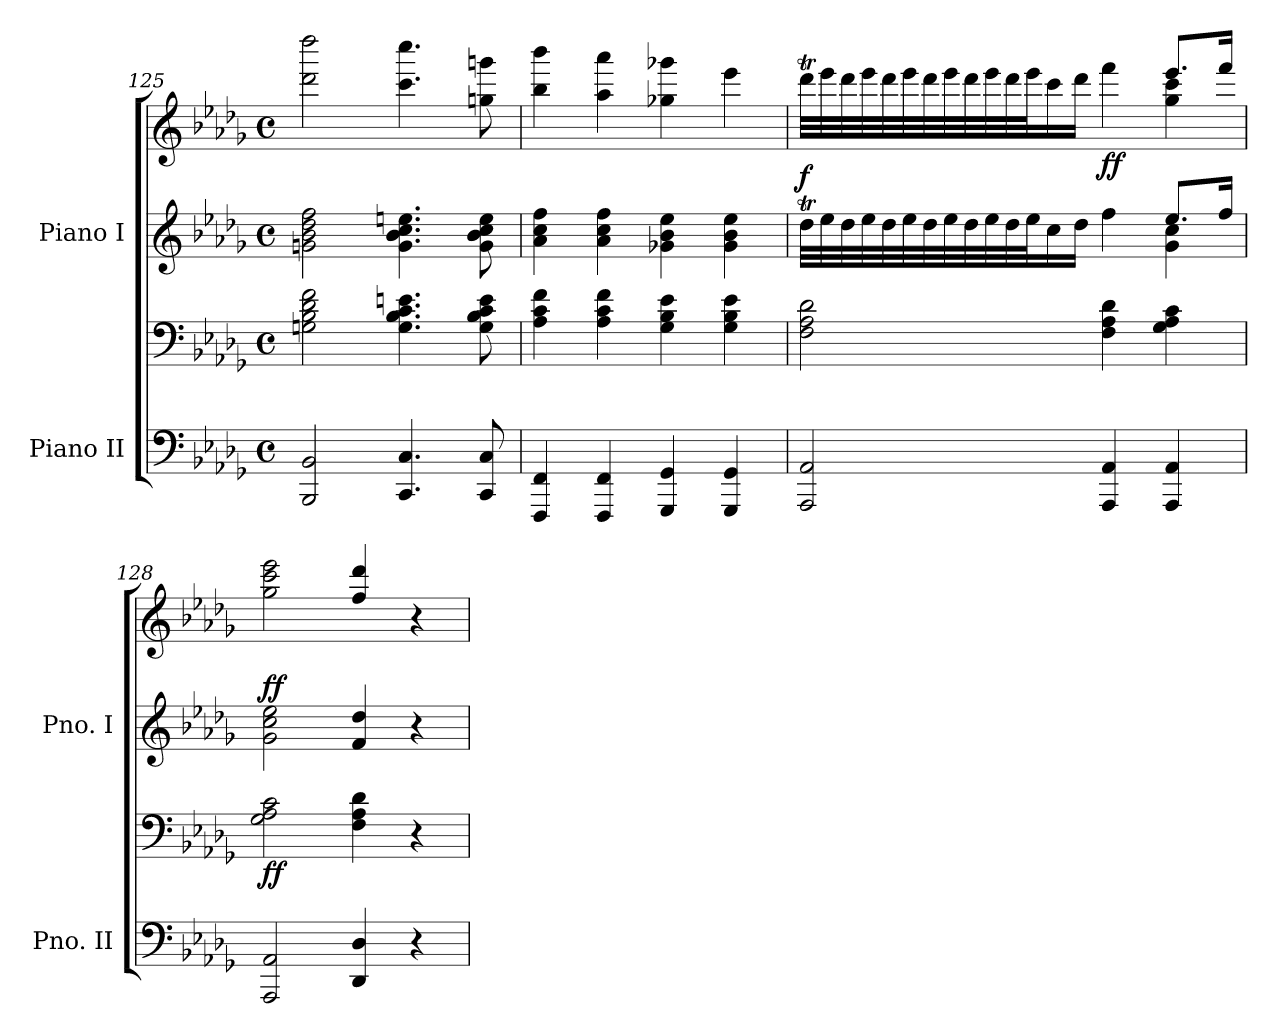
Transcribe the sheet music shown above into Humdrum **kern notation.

**kern	**kern	**dynam	**kern	**kern	**dynam
*part2	*part2	*part2	*part1	*part1	*part1
*staff4	*staff3	*staff3/4	*staff2	*staff1	*staff1/2
*I"Piano II	*	*	*I"Piano I	*	*
*I'Pno. II	*	*	*I'Pno. I	*	*
*clefF4	*clefF4	*	*clefG2	*clefG2	*
*k[b-e-a-d-g-]	*k[b-e-a-d-g-]	*	*k[b-e-a-d-g-]	*k[b-e-a-d-g-]	*
*M4/4	*M4/4	*	*M4/4	*M4/4	*
*met(c)	*met(c)	*	*met(c)	*met(c)	*
=125	=125	=125	=125	=125	=125
2BBB-/ 2BB-/	2Gn\ 2B-\ 2d-\ 2f\	.	2gn\ 2b-\ 2dd-\ 2ff\	2ddd-\ 2dddd-\	.
4.CC/ 4.C/	4.G\ 4.B-\ 4.c\ 4.en\	.	4.g\ 4.b-\ 4.cc\ 4.een\	4.ccc\ 4.cccc\	.
8CC/ 8C/	8G\ 8B-\ 8c\ 8e\	.	8g\ 8b-\ 8cc\ 8ee\	8ggn\ 8gggn\	.
=126	=126	=126	=126	=126	=126
4FFF/ 4FF/	4A-\ 4c\ 4f\	.	4a-\ 4cc\ 4ff\	4bb-\ 4bbb-\	.
4FFF/ 4FF/	4A-\ 4c\ 4f\	.	4a-\ 4cc\ 4ff\	4aa-\ 4aaa-\	.
4GGG-/ 4GG-/	4G-\ 4B-\ 4e-\	.	4g-X\ 4b-\ 4ee-\	4gg-X\ 4ggg-X\	.
4GGG-/ 4GG-/	4G-\ 4B-\ 4e-\	.	4g-\ 4b-\ 4ee-\	4eee-\	.
!!LO:LB:g=z
=127	=127	=127	=127	=127	=127
*	*	*	*^	*^	*
!	!	!	!	!	!	!	!LO:DY:a=2
2AAA-/ 2AA-/	2F\ 2A-\ 2d-\	.	32dd-T!\LLL	2.rcyy	32ddd-T!\LLL	2.rcyy	f
.	.	.	32ee-!\	.	32eee-!\	.	.
.	.	.	32dd-!\	.	32ddd-!\	.	.
.	.	.	32ee-!\	.	32eee-!\	.	.
.	.	.	32dd-!\	.	32ddd-!\	.	.
.	.	.	32ee-!\	.	32eee-!\	.	.
.	.	.	32dd-!\	.	32ddd-!\	.	.
.	.	.	32ee-!\	.	32eee-!\	.	.
.	.	.	32dd-!\	.	32ddd-!\	.	.
.	.	.	32ee-!\	.	32eee-!\	.	.
.	.	.	32dd-!\	.	32ddd-!\	.	.
.	.	.	32ee-!\J	.	32eee-!\J	.	.
.	.	.	16cc!\	.	16ccc!\	.	.
.	.	.	16dd-!\JJ	.	16ddd-!\JJ	.	.
!	!	!	!	!	!	!	!LO:DY:b
4AAA-/ 4AA-/	4F\ 4A-\ 4d-\	.	4ff\	.	4fff\	.	ff
4AAA-/ 4AA-/	4G-\ 4A-\ 4c\	.	8.ee-/L	4g-\ 4cc\	8.eee-/L	4gg-\ 4ccc\	.
.	.	.	16ff/Jk	.	16fff/Jk	.	.
*	*	*	*v	*v	*	*	*
*	*	*	*	*v	*v	*
=128	=128	=128	=128	=128	=128
!	!	!LO:DY:b	!	!	!LO:DY:a=2
2AAA-/ 2AA-/	2G-\ 2A-\ 2c\	ff	2g-\ 2cc\ 2ee-\	2gg-\ 2ccc\ 2eee-\	ff
4DD-/ 4D-/	4F\ 4A-\ 4d-\	.	4f/ 4dd-/	4ff/ 4ddd-/	.
4r	4r	.	4r	4r	.
=	=	=	=	=	=
*-	*-	*-	*-	*-	*-
